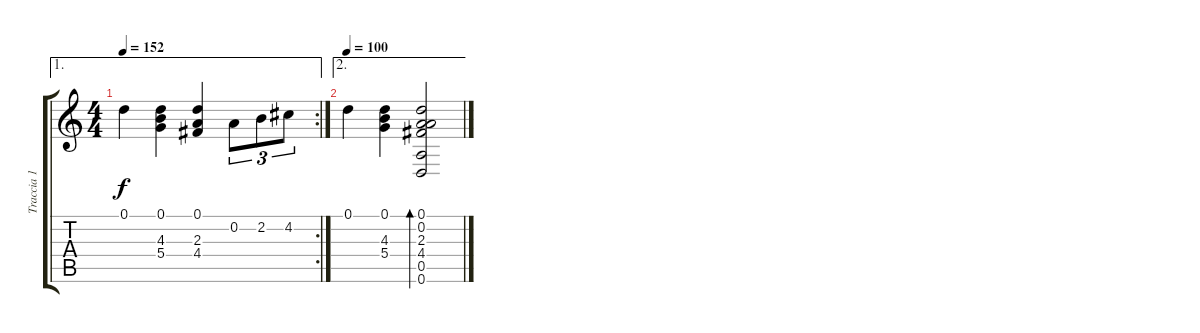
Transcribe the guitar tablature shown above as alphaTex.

\track ("Traccia 1" "Traccia 1") {instrument acousticguitarnylon}
\staff {score tabs}
\tuning (D4 A3 G3 D3 A2 D2) {hide}
\ae 1
\rc 2
\ts (4 4)
\tempo 152
\clef g2
\ks c
0.1.4{dy f} (0.1 4.3 5.4).4 (0.1 2.3 4.4).4 0.2.8{tu (3 2)} 2.2.8{tu (3 2)} 4.2.8{tu (3 2)} |
\ae 2
\tempo 100
0.1.4 (0.1 4.3 5.4).4 (0.1 0.2 2.3 4.4 0.5 0.6).2{bd 240}
